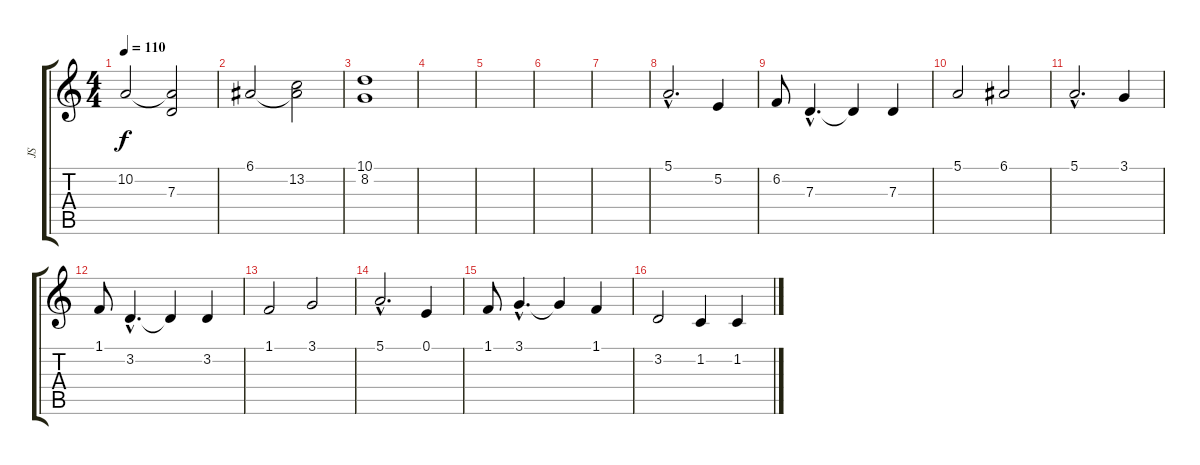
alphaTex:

\track ("JS" "JS") {instrument trombone}
\staff {score tabs}
\tuning (E4 B3 G3 D3 A2 E2) {hide}
\ts (4 4)
\tempo 110
\clef g2
\ks c
10.2.2{dy f} (10.2{t} 7.3).2 |
6.1.2 (6.1{t} 13.2).2 |
(10.1 8.2).1 |
|
|
|
|
5.1{hac}.2{d volume 16} 5.2.4 |
6.2.8 7.3{hac}.4{d} 7.3{t}.4 7.3.4 |
5.1.2 6.1.2 |
5.1{hac}.2{d volume 16} 3.1.4 |
1.1.8 3.2{hac}.4{d} 3.2{t}.4 3.2.4 |
1.1.2 3.1.2 |
5.1{hac}.2{d volume 16} 0.1.4 |
1.1.8 3.1{hac}.4{d} 3.1{t}.4 1.1.4 |
3.2.2 1.2.4 1.2.4
